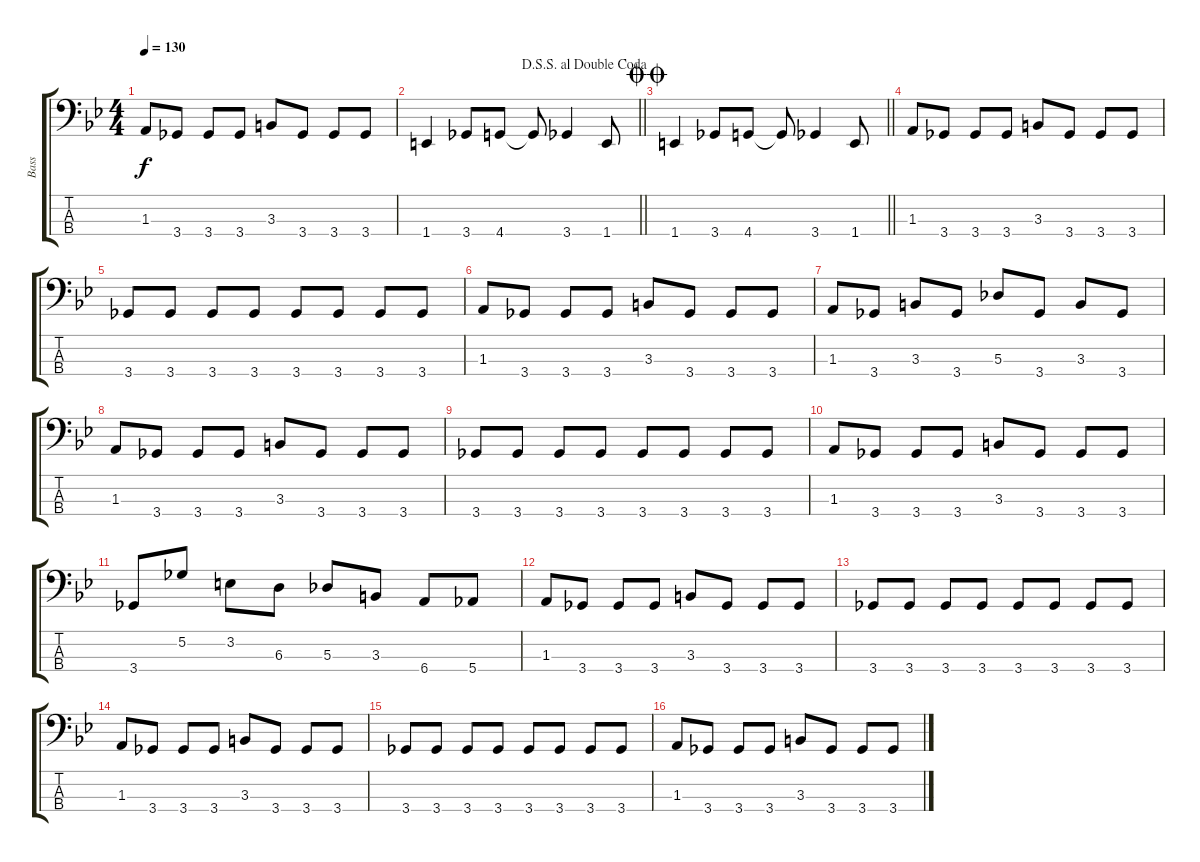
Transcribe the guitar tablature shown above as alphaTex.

\track ("Bass" "Bass") {instrument electricbassfinger}
\staff {score tabs}
\tuning (Gb2 Db2 Ab1 Eb1) {hide}
\ts (4 4)
\tempo 130
\clef f4
\ks bb
1.3.8{dy f} 3.4.8 3.4.8 3.4.8 3.3.8 3.4.8 3.4.8 3.4.8 |
\jump dalsegnosegnoaldoublecoda
\barLineRight lightlight
1.4.4 3.4.8 4.4.8 4.4{t}.8 3.4.4 1.4.8 |
\jump doublecoda
\barLineRight lightlight
1.4.4 3.4.8 4.4.8 4.4{t}.8 3.4.4 1.4.8 |
\section ("" " ")
1.3.8 3.4.8 3.4.8 3.4.8 3.3.8 3.4.8 3.4.8 3.4.8 |
3.4.8 3.4.8 3.4.8 3.4.8 3.4.8 3.4.8 3.4.8 3.4.8 |
1.3.8 3.4.8 3.4.8 3.4.8 3.3.8 3.4.8 3.4.8 3.4.8 |
1.3.8 3.4.8 3.3.8 3.4.8 5.3.8 3.4.8 3.3.8 3.4.8 |
1.3.8 3.4.8 3.4.8 3.4.8 3.3.8 3.4.8 3.4.8 3.4.8 |
3.4.8 3.4.8 3.4.8 3.4.8 3.4.8 3.4.8 3.4.8 3.4.8 |
1.3.8 3.4.8 3.4.8 3.4.8 3.3.8 3.4.8 3.4.8 3.4.8 |
3.4.8 5.2.8 3.2.8 6.3.8 5.3.8 3.3.8 6.4.8 5.4.8 |
1.3.8 3.4.8 3.4.8 3.4.8 3.3.8 3.4.8 3.4.8 3.4.8 |
3.4.8 3.4.8 3.4.8 3.4.8 3.4.8 3.4.8 3.4.8 3.4.8 |
1.3.8 3.4.8 3.4.8 3.4.8 3.3.8 3.4.8 3.4.8 3.4.8 |
3.4.8 3.4.8 3.4.8 3.4.8 3.4.8 3.4.8 3.4.8 3.4.8 |
1.3.8 3.4.8 3.4.8 3.4.8 3.3.8 3.4.8 3.4.8 3.4.8
